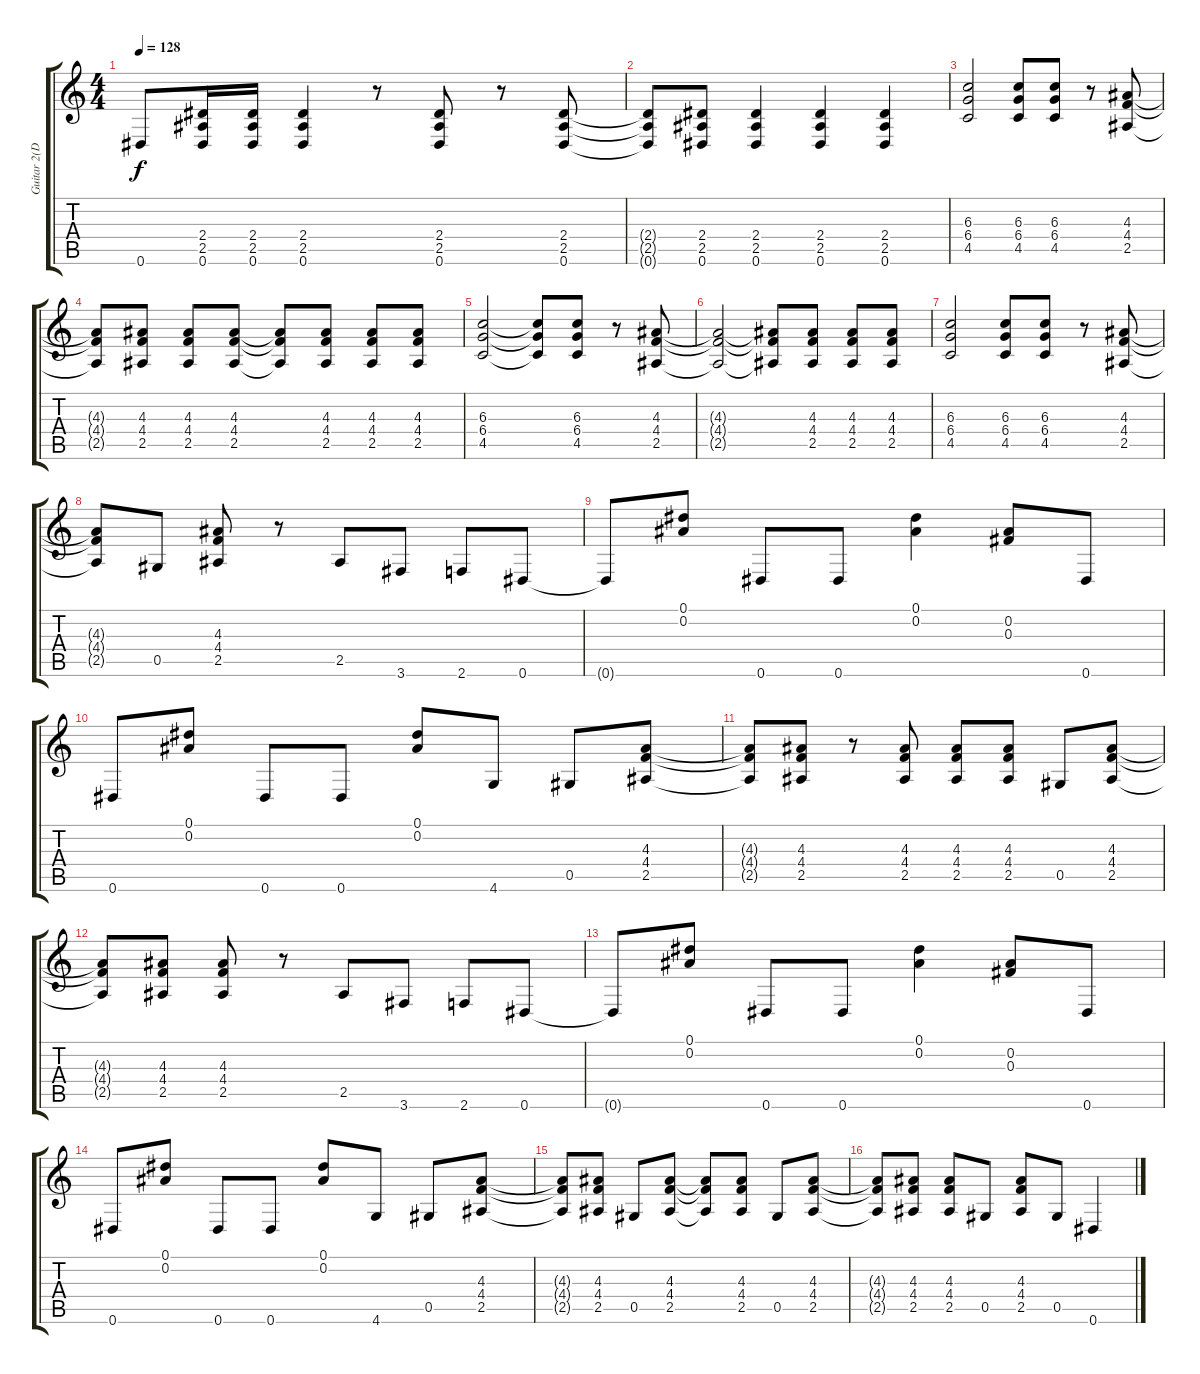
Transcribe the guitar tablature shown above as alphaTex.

\track ("Guitar 2(Dist)" "Guitar 2(D") {instrument overdrivenguitar}
\staff {score tabs}
\tuning (Eb4 Bb3 Gb3 Db3 Ab2 Eb2) {hide}
\ts (4 4)
\tempo 128
\clef g2
\ks c
0.6.8{dy f} (2.4 2.5 0.6).16 (2.4 2.5 0.6).16 (2.4 2.5 0.6).4 r.8 (2.4 2.5 0.6).8 r.8 (2.4 2.5 0.6).8 |
(2.4{t} 2.5{t} 0.6{t}).8 (2.4 2.5 0.6).8 (2.4 2.5 0.6).4 (2.4 2.5 0.6).4 (2.4 2.5 0.6).4 |
(6.3 6.4 4.5).2 (6.3 6.4 4.5).8 (6.3 6.4 4.5).8 r.8 (4.3 4.4 2.5).8 |
(4.3{t} 4.4{t} 2.5{t}).8 (4.3 4.4 2.5).8 (4.3 4.4 2.5).8 (4.3 4.4 2.5).8 (4.3{t} 4.4{t} 2.5{t}).8 (4.3 4.4 2.5).8 (4.3 4.4 2.5).8 (4.3 4.4 2.5).8 |
(6.3 6.4 4.5).2 (6.3{t} 6.4{t} 4.5{t}).8 (6.3 6.4 4.5).8 r.8 (4.3 4.4 2.5).8 |
(4.3{t} 4.4{t} 2.5{t}).2 (4.3{t} 4.4{t} 2.5{t}).8 (4.3 4.4 2.5).8 (4.3 4.4 2.5).8 (4.3 4.4 2.5).8 |
(6.3 6.4 4.5).2 (6.3 6.4 4.5).8 (6.3 6.4 4.5).8 r.8 (4.3 4.4 2.5).8 |
(4.3{t} 4.4{t} 2.5{t}).8 0.5.8 (4.3 4.4 2.5).8 r.8 2.5.8 3.6.8 2.6.8 0.6.8 |
0.6{t}.8 (0.1 0.2).8 0.6.8 0.6.8 (0.1 0.2).4 (0.2 0.3).8 0.6.8 |
0.6.8 (0.1 0.2).8 0.6.8 0.6.8 (0.1 0.2).8 4.6.8 0.5.8 (4.3 4.4 2.5).8 |
(4.3{t} 4.4{t} 2.5{t}).8 (4.3 4.4 2.5).8 r.8 (4.3 4.4 2.5).8 (4.3 4.4 2.5).8 (4.3 4.4 2.5).8 0.5.8 (4.3 4.4 2.5).8 |
(4.3{t} 4.4{t} 2.5{t}).8 (4.3 4.4 2.5).8 (4.3 4.4 2.5).8 r.8 2.5.8 3.6.8 2.6.8 0.6.8 |
0.6{t}.8 (0.1 0.2).8 0.6.8 0.6.8 (0.1 0.2).4 (0.2 0.3).8 0.6.8 |
0.6.8 (0.1 0.2).8 0.6.8 0.6.8 (0.1 0.2).8 4.6.8 0.5.8 (4.3 4.4 2.5).8 |
(4.3{t} 4.4{t} 2.5{t}).8 (4.3 4.4 2.5).8 0.5.8 (4.3 4.4 2.5).8 (4.3{t} 4.4{t} 2.5{t}).8 (4.3 4.4 2.5).8 0.5.8 (4.3 4.4 2.5).8 |
(4.3{t} 4.4{t} 2.5{t}).8 (4.3 4.4 2.5).8 (4.3 4.4 2.5).8 0.5.8 (4.3 4.4 2.5).8 0.5.8 0.6.4
